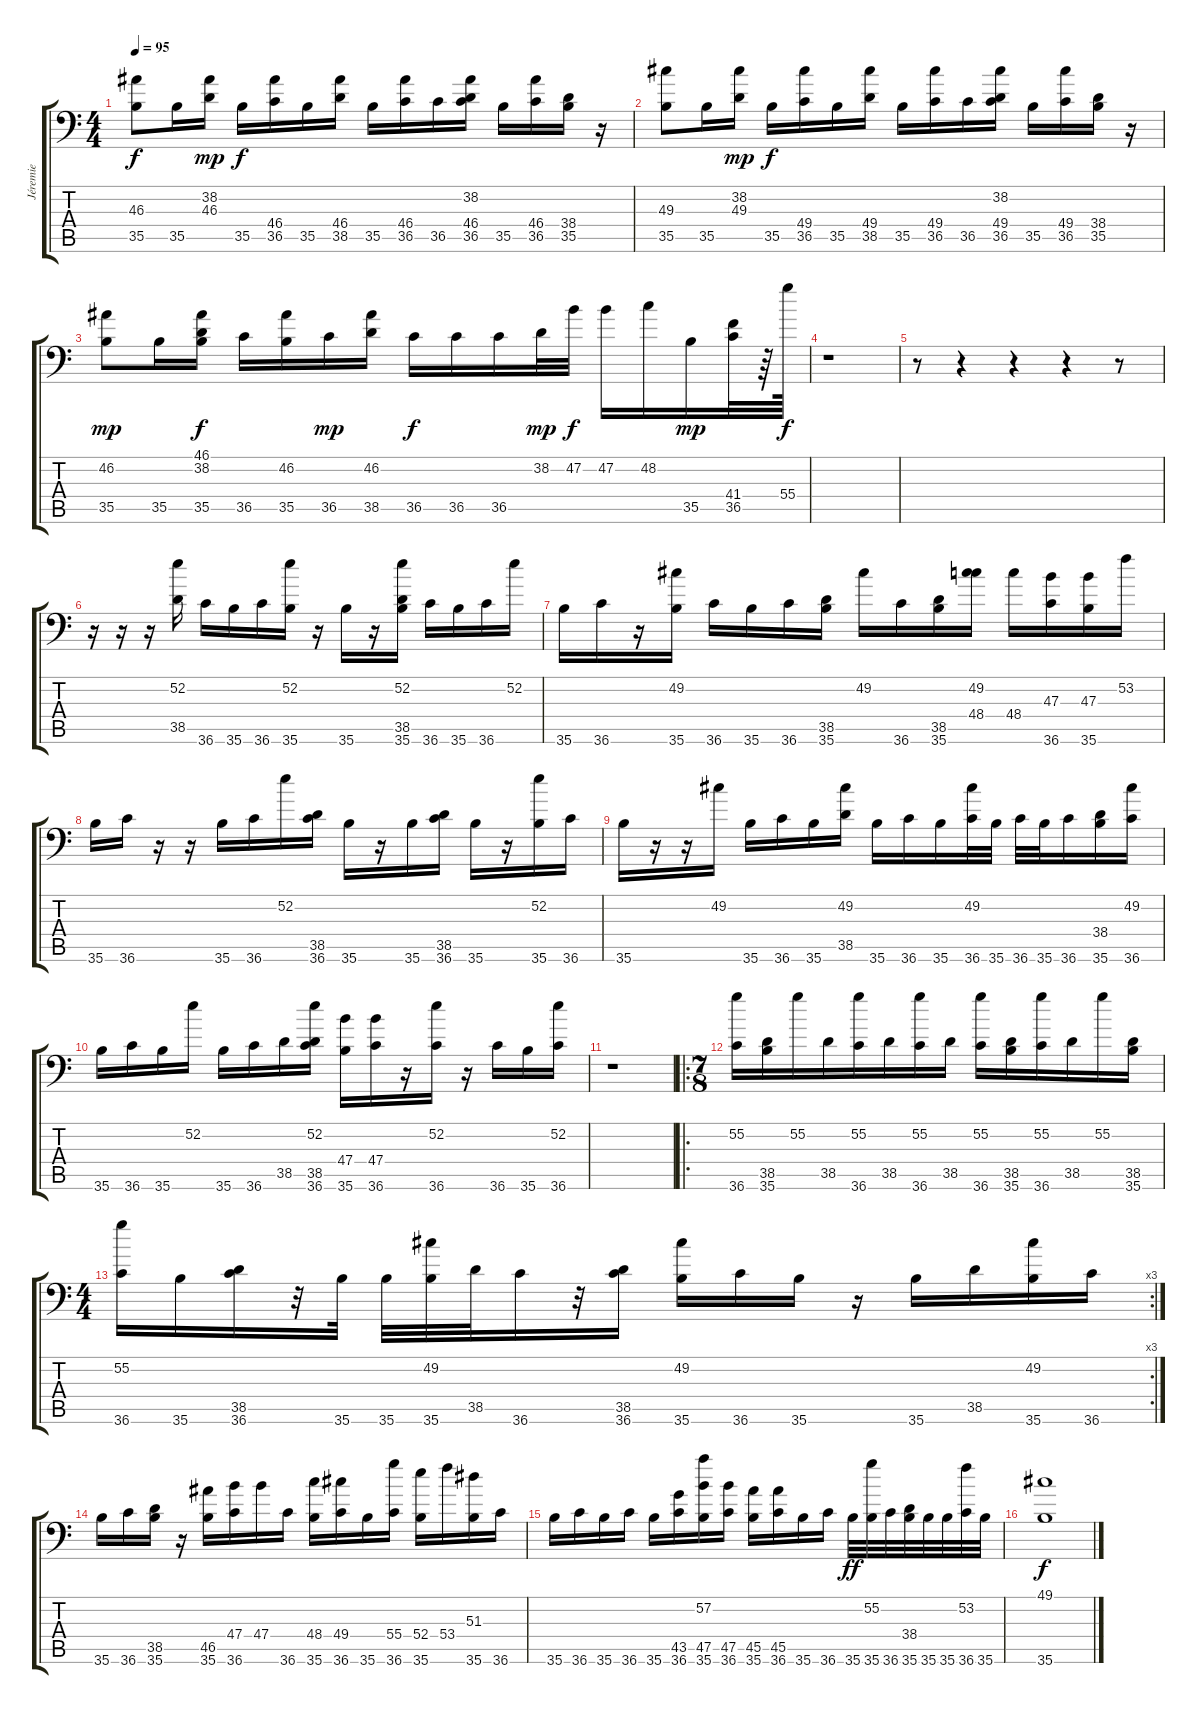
\track ("Jéremie" "Jéremie") {instrument acousticgrandpiano}
\staff {score tabs}
\tuning (C-1 C-1 C-1 C-1 C-1 C-1) {hide}
\ts (4 4)
\tempo 95
\clef f4
\ks c
(46.3 35.5).8{dy f} 35.5.16 (38.2 46.3).16{dy mp} 35.5.16{dy f} (46.4 36.5).16 35.5.16 (46.4 38.5).16 35.5.16 (46.4 36.5).16 36.5.16 (38.2 46.4 36.5).16 35.5.16 (46.4 36.5).16 (38.4 35.5).16 r.16 |
(49.3 35.5).8 35.5.16 (38.2 49.3).16{dy mp} 35.5.16{dy f} (49.4 36.5).16 35.5.16 (49.4 38.5).16 35.5.16 (49.4 36.5).16 36.5.16 (38.2 49.4 36.5).16 35.5.16 (49.4 36.5).16 (38.4 35.5).16 r.16 |
(46.2 35.5).8{dy mp} 35.5.16 (46.1 38.2 35.5).16{dy f} 36.5.16 (46.2 35.5).16 36.5.16{dy mp} (46.2 38.5).16 36.5.16{dy f} 36.5.16 36.5.16 38.2.32{dy mp} 47.2.32{dy f} 47.2.16 48.2.16 35.5.16{dy mp} (41.4 36.5).32 r.64 55.4.64{dy f} |
r.1 |
r.8 r.4 r.4 r.4 r.8 |
r.16 r.16 r.16 (52.2 38.5).16 36.6.16 35.6.16 36.6.16 (52.2 35.6).16 r.16 35.6.16 r.16 (52.2 38.5 35.6).16 36.6.16 35.6.16 36.6.16 52.2.16 |
35.6.16 36.6.16 r.16 (49.2 35.6).16 36.6.16 35.6.16 36.6.16 (38.5 35.6).16 49.2.16 36.6.16 (38.5 35.6).16 (49.2 48.4).16 48.4.16 (47.3 36.6).16 (47.3 35.6).16 53.2.16 |
35.6.16 36.6.16 r.16 r.16 35.6.16 36.6.16 52.2.16 (38.5 36.6).16 35.6.16 r.16 35.6.16 (38.5 36.6).16 35.6.16 r.16 (52.2 35.6).16 36.6.16 |
35.6.16 r.16 r.16 49.2.16 35.6.16 36.6.16 35.6.16 (49.2 38.5).16 35.6.16 36.6.16 35.6.16 (49.2 36.6).32 35.6.32 36.6.32 35.6.32 36.6.16 (38.4 35.6).16 (49.2 36.6).16 |
35.6.16 36.6.16 35.6.16 52.2.16 35.6.16 36.6.16 38.5.16 (52.2 38.5 36.6).16 (47.4 35.6).16 (47.4 36.6).16 r.16 (52.2 36.6).16 r.16 36.6.16 35.6.16 (52.2 36.6).16 |
r.1 |
\ro
\ts (7 8)
(55.2 36.6).16 (38.5 35.6).16 55.2.16 38.5.16 (55.2 36.6).16 38.5.16 (55.2 36.6).16 38.5.16 (55.2 36.6).16 (38.5 35.6).16 (55.2 36.6).16 38.5.16 55.2.16 (38.5 35.6).16 |
\rc 3
\ts (4 4)
(55.2 36.6).16 35.6.16 (38.5 36.6).16 r.32 35.6.32 35.6.32 (49.2 35.6).32 38.5.32 36.6.16 r.32 (38.5 36.6).16 (49.2 35.6).16 36.6.16 35.6.16 r.16 35.6.16 38.5.16 (49.2 35.6).16 36.6.16 |
35.6.16 36.6.16 (38.5 35.6).16 r.16 (46.5 35.6).16 (47.4 36.6).16 47.4.16 36.6.16 (48.4 35.6).16 (49.4 36.6).16 35.6.16 (55.4 36.6).16 (52.4 35.6).16 53.4.16 (51.3 35.6).16 36.6.16 |
35.6.16 36.6.16 35.6.16 36.6.16 35.6.16 (43.5 36.6).16 (57.2 47.5 35.6).16 (47.5 36.6).16 (45.5 35.6).16 (45.5 36.6).16 35.6.16 36.6.16 35.6.32{dy ff} (55.2 35.6).32 36.6.32 (38.4 35.6).32 35.6.32 35.6.32 (53.2 36.6).32 35.6.32 |
(49.1 35.6).1{dy f}
